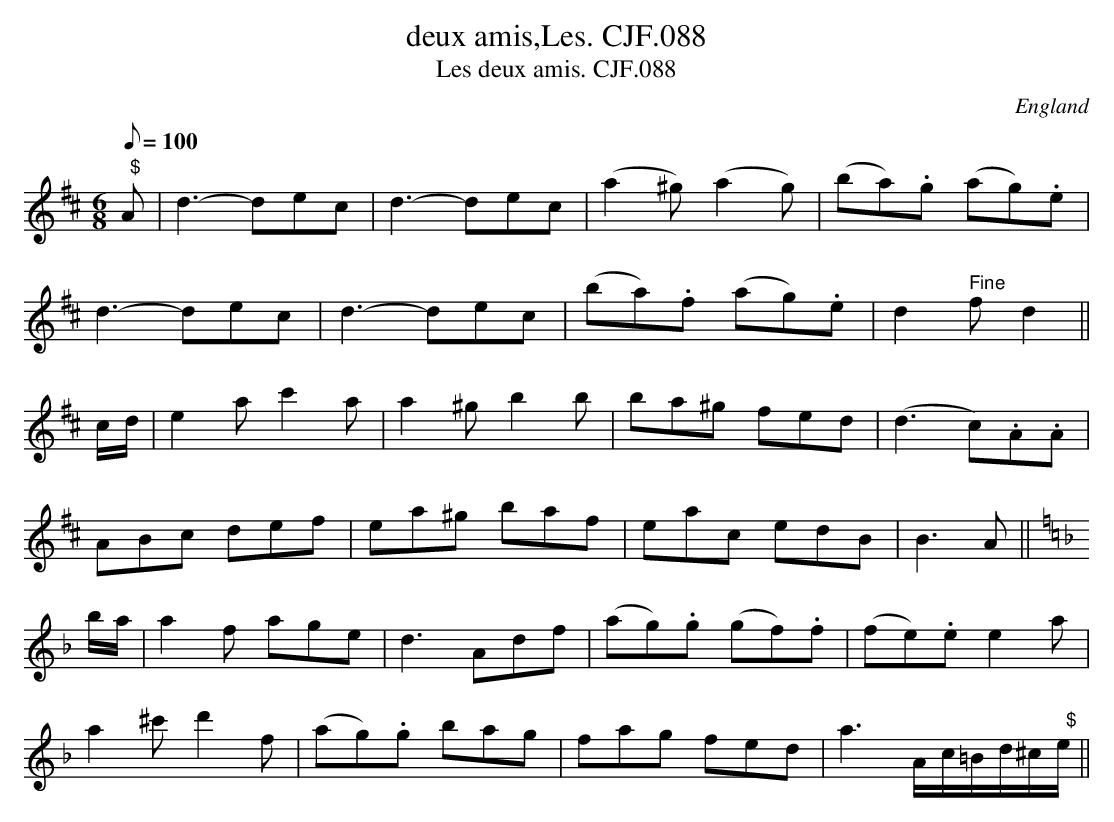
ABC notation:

X:1
T:deux amis,Les. CJF.088
T:Les deux amis. CJF.088
M:6/8
L:1/8
Q:100
O:England
K:D
"  $"A|d3-dec|d3-dec|(a2^g)(a2g)|(ba).g (ag).e|!\
d3-dec|d3-dec|(ba).f (ag).e|d2" Fine"fd2h||!c/d/|e2ac'2a|
a2^gb2b|ba^g fed|(d3c).A.A|!ABc def|\
ea^g baf|eac edB|B3A||!\
K:F
b/a/|a2f age|d3Adf|
(ag).g (gf).f|(fe).ee2a|!a2^c'd'2f|(ag).g bag|\
fag fed|a3A/c/=B/d/^c/"  $"e/||
